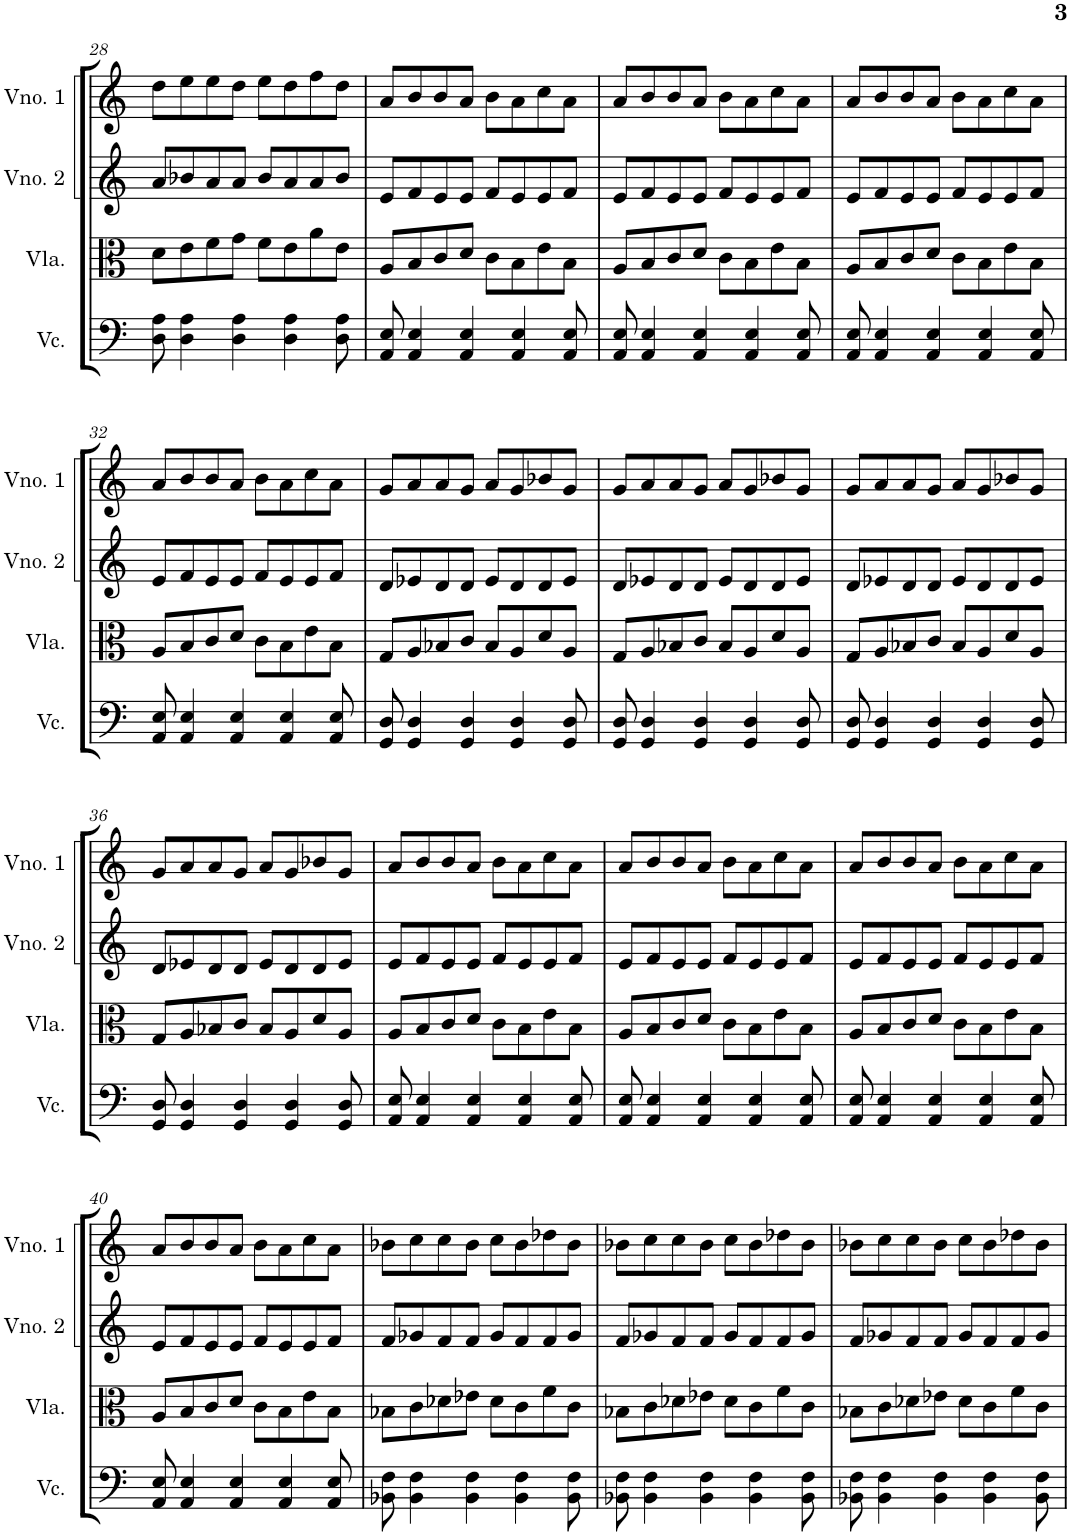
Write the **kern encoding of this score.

**kern	**kern	**kern	**kern
*part4	*part3	*part2	*part1
*staff4	*staff3	*staff2	*staff1
*I"Violoncelo	*I"Viola	*I"Violino 2	*I"Violino 1
*I'Vc.	*I'Vla.	*I'Vno. 2	*I'Vno. 1
!!LO:PB:g=z
*clefF4	*clefC3	*clefG2	*clefG2
*k[]	*k[]	*k[]	*k[]
*M4/4	*M4/4	*M4/4	*M4/4
=28	=28	=28	=28
8D\ 8A\	8d\L	8a/L	8dd\L
4D\ 4A\	8e\	8b-X/	8ee\
.	8f\	8a/	8ee\
4D\ 4A\	8g\J	8a/J	8dd\J
.	8f\L	8b-/L	8ee\L
4D\ 4A\	8e\	8a/	8dd\
.	8a\	8a/	8ff\
8D\ 8A\	8e\J	8b-/J	8dd\J
=29	=29	=29	=29
8AA/ 8E/	8A/L	8e/L	8a/L
4AA/ 4E/	8B/	8f/	8b/
.	8c/	8e/	8b/
4AA/ 4E/	8d/J	8e/J	8a/J
.	8c\L	8f/L	8b\L
4AA/ 4E/	8B\	8e/	8a\
.	8e\	8e/	8cc\
8AA/ 8E/	8B\J	8f/J	8a\J
=30	=30	=30	=30
8AA/ 8E/	8A/L	8e/L	8a/L
4AA/ 4E/	8B/	8f/	8b/
.	8c/	8e/	8b/
4AA/ 4E/	8d/J	8e/J	8a/J
.	8c\L	8f/L	8b\L
4AA/ 4E/	8B\	8e/	8a\
.	8e\	8e/	8cc\
8AA/ 8E/	8B\J	8f/J	8a\J
=31	=31	=31	=31
8AA/ 8E/	8A/L	8e/L	8a/L
4AA/ 4E/	8B/	8f/	8b/
.	8c/	8e/	8b/
4AA/ 4E/	8d/J	8e/J	8a/J
.	8c\L	8f/L	8b\L
4AA/ 4E/	8B\	8e/	8a\
.	8e\	8e/	8cc\
8AA/ 8E/	8B\J	8f/J	8a\J
!!LO:LB:g=z
=32	=32	=32	=32
8AA/ 8E/	8A/L	8e/L	8a/L
4AA/ 4E/	8B/	8f/	8b/
.	8c/	8e/	8b/
4AA/ 4E/	8d/J	8e/J	8a/J
.	8c\L	8f/L	8b\L
4AA/ 4E/	8B\	8e/	8a\
.	8e\	8e/	8cc\
8AA/ 8E/	8B\J	8f/J	8a\J
=33	=33	=33	=33
8GG/ 8D/	8G/L	8d/L	8g/L
4GG/ 4D/	8A/	8e-X/	8a/
.	8B-X/	8d/	8a/
4GG/ 4D/	8c/J	8d/J	8g/J
.	8B-/L	8e-/L	8a/L
4GG/ 4D/	8A/	8d/	8g/
.	8d/	8d/	8b-X/
8GG/ 8D/	8A/J	8e-/J	8g/J
=34	=34	=34	=34
8GG/ 8D/	8G/L	8d/L	8g/L
4GG/ 4D/	8A/	8e-X/	8a/
.	8B-X/	8d/	8a/
4GG/ 4D/	8c/J	8d/J	8g/J
.	8B-/L	8e-/L	8a/L
4GG/ 4D/	8A/	8d/	8g/
.	8d/	8d/	8b-X/
8GG/ 8D/	8A/J	8e-/J	8g/J
=35	=35	=35	=35
8GG/ 8D/	8G/L	8d/L	8g/L
4GG/ 4D/	8A/	8e-X/	8a/
.	8B-X/	8d/	8a/
4GG/ 4D/	8c/J	8d/J	8g/J
.	8B-/L	8e-/L	8a/L
4GG/ 4D/	8A/	8d/	8g/
.	8d/	8d/	8b-X/
8GG/ 8D/	8A/J	8e-/J	8g/J
!!LO:LB:g=z
=36	=36	=36	=36
8GG/ 8D/	8G/L	8d/L	8g/L
4GG/ 4D/	8A/	8e-X/	8a/
.	8B-X/	8d/	8a/
4GG/ 4D/	8c/J	8d/J	8g/J
.	8B-/L	8e-/L	8a/L
4GG/ 4D/	8A/	8d/	8g/
.	8d/	8d/	8b-X/
8GG/ 8D/	8A/J	8e-/J	8g/J
=37	=37	=37	=37
8AA/ 8E/	8A/L	8e/L	8a/L
4AA/ 4E/	8B/	8f/	8b/
.	8c/	8e/	8b/
4AA/ 4E/	8d/J	8e/J	8a/J
.	8c\L	8f/L	8b\L
4AA/ 4E/	8B\	8e/	8a\
.	8e\	8e/	8cc\
8AA/ 8E/	8B\J	8f/J	8a\J
=38	=38	=38	=38
8AA/ 8E/	8A/L	8e/L	8a/L
4AA/ 4E/	8B/	8f/	8b/
.	8c/	8e/	8b/
4AA/ 4E/	8d/J	8e/J	8a/J
.	8c\L	8f/L	8b\L
4AA/ 4E/	8B\	8e/	8a\
.	8e\	8e/	8cc\
8AA/ 8E/	8B\J	8f/J	8a\J
=39	=39	=39	=39
8AA/ 8E/	8A/L	8e/L	8a/L
4AA/ 4E/	8B/	8f/	8b/
.	8c/	8e/	8b/
4AA/ 4E/	8d/J	8e/J	8a/J
.	8c\L	8f/L	8b\L
4AA/ 4E/	8B\	8e/	8a\
.	8e\	8e/	8cc\
8AA/ 8E/	8B\J	8f/J	8a\J
!!LO:LB:g=z
=40	=40	=40	=40
8AA/ 8E/	8A/L	8e/L	8a/L
4AA/ 4E/	8B/	8f/	8b/
.	8c/	8e/	8b/
4AA/ 4E/	8d/J	8e/J	8a/J
.	8c\L	8f/L	8b\L
4AA/ 4E/	8B\	8e/	8a\
.	8e\	8e/	8cc\
8AA/ 8E/	8B\J	8f/J	8a\J
=41	=41	=41	=41
8BB-X\ 8F\	8B-X\L	8f/L	8b-X\L
4BB-\ 4F\	8c\	8g-X/	8cc\
.	8d-X\	8f/	8cc\
4BB-\ 4F\	8e-X\J	8f/J	8b-\J
.	8d-\L	8g-/L	8cc\L
4BB-\ 4F\	8c\	8f/	8b-\
.	8f\	8f/	8dd-X\
8BB-\ 8F\	8c\J	8g-/J	8b-\J
=42	=42	=42	=42
8BB-X\ 8F\	8B-X\L	8f/L	8b-X\L
4BB-\ 4F\	8c\	8g-X/	8cc\
.	8d-X\	8f/	8cc\
4BB-\ 4F\	8e-X\J	8f/J	8b-\J
.	8d-\L	8g-/L	8cc\L
4BB-\ 4F\	8c\	8f/	8b-\
.	8f\	8f/	8dd-X\
8BB-\ 8F\	8c\J	8g-/J	8b-\J
=43	=43	=43	=43
8BB-X\ 8F\	8B-X\L	8f/L	8b-X\L
4BB-\ 4F\	8c\	8g-X/	8cc\
.	8d-X\	8f/	8cc\
4BB-\ 4F\	8e-X\J	8f/J	8b-\J
.	8d-\L	8g-/L	8cc\L
4BB-\ 4F\	8c\	8f/	8b-\
.	8f\	8f/	8dd-X\
8BB-\ 8F\	8c\J	8g-/J	8b-\J
=	=	=	=
*-	*-	*-	*-
